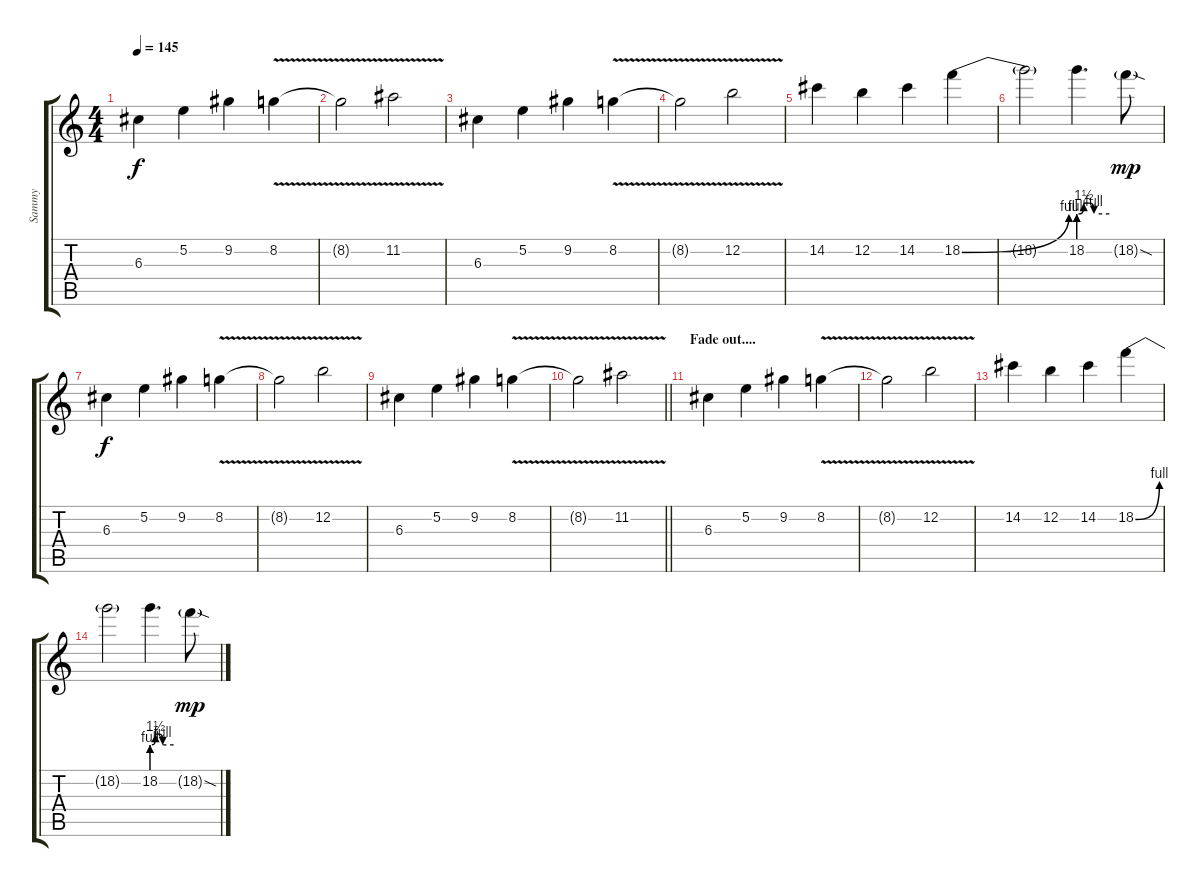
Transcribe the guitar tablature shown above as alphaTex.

\track ("Sammy" "Sammy") {instrument distortionguitar}
\staff {score tabs}
\tuning (E4 B3 G3 D3 A2 E2) {hide}
\ts (4 4)
\tempo 145
\clef g2
\ks c
6.3.4{dy f} 5.2.4 9.2.4 8.2{v}.4 |
8.2{t}.2 11.2{v}.2 |
6.3.4 5.2.4 9.2.4 8.2{v}.4 |
8.2{t}.2 12.2{v}.2 |
14.2.4 12.2.4 14.2.4 18.2{be (bend 0 0 60 4)}.4 |
18.2{t}.2 18.2{be (custom 0 4 10 6 20 6 30 4 60 4)}.4{d} 18.2{sod g}.8{dy mp} |
6.3.4{dy f} 5.2.4 9.2.4 8.2{v}.4 |
8.2{t}.2 12.2{v}.2 |
6.3.4 5.2.4 9.2.4 8.2{v}.4 |
\barLineRight lightlight
8.2{t}.2 11.2{v}.2 |
\section ("" "Fade out....")
6.3.4 5.2.4 9.2.4 8.2{v}.4 |
8.2{t}.2 12.2{v}.2 |
14.2.4 12.2.4 14.2.4 18.2{be (bend 0 0 60 4)}.4 |
18.2{t}.2 18.2{be (custom 0 4 10 6 20 6 30 4 60 4)}.4{d} 18.2{sod g}.8{dy mp}
